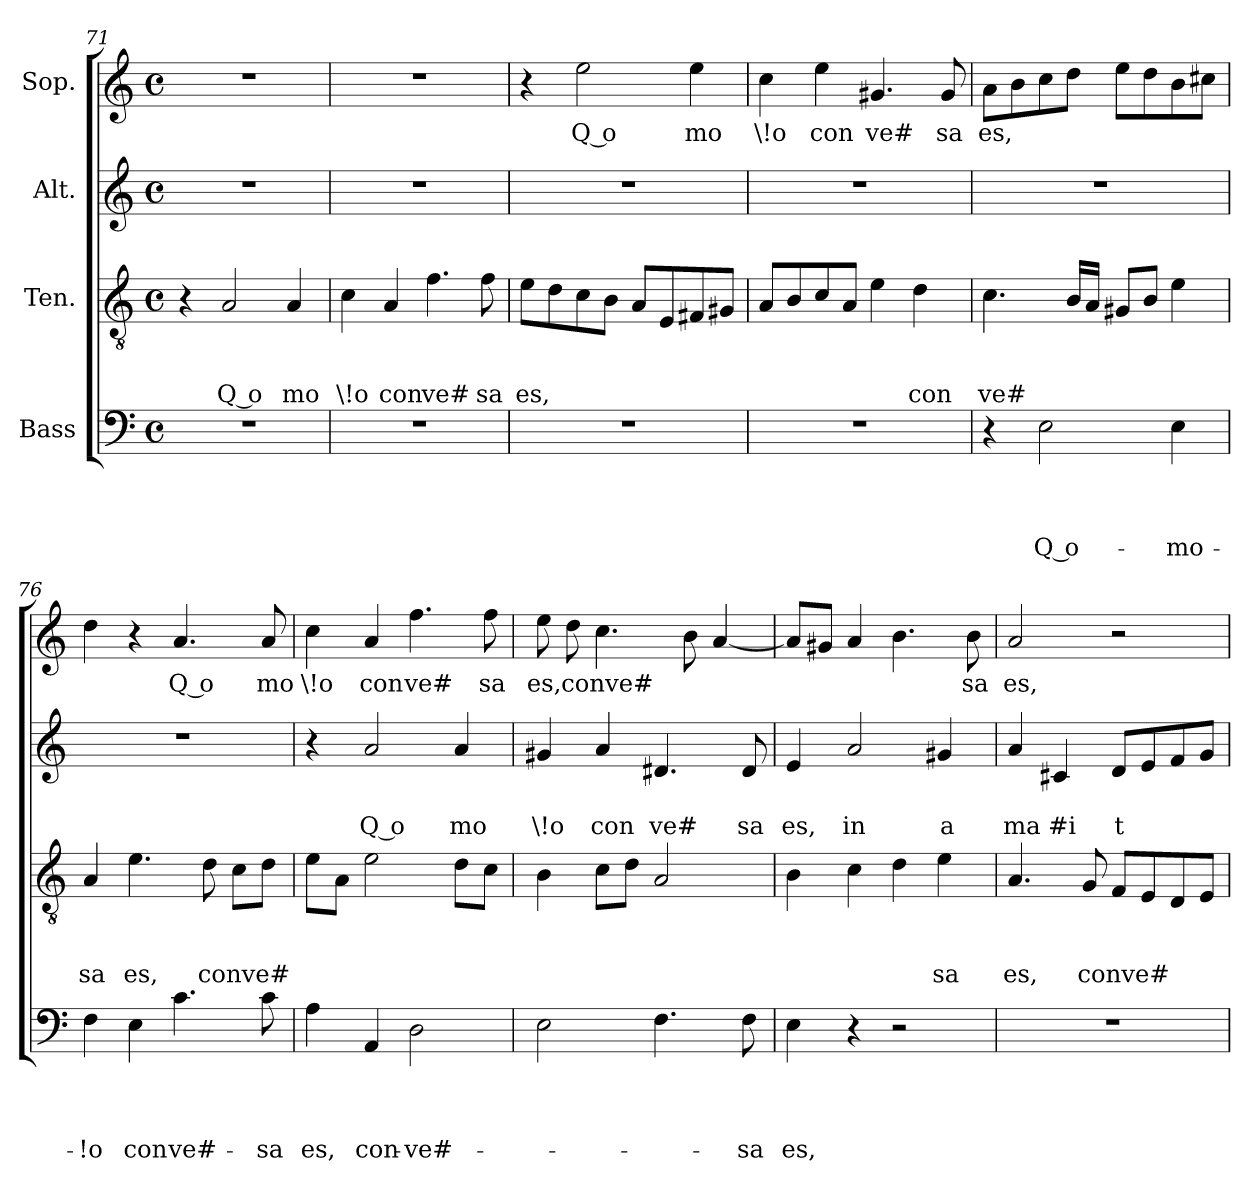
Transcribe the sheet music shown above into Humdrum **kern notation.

**kern	**text	**text	**text	**text	**kern	**text	**text	**text	**kern	**text	**text	**kern	**text
*part4	*part4	*part4	*part4	*part4	*part3	*part3	*part3	*part3	*part2	*part2	*part2	*part1	*part1
*staff4	*staff4	*staff4	*staff4	*staff4	*staff3	*staff3	*staff3	*staff3	*staff2	*staff2	*staff2	*staff1	*staff1
*I"Bass	*	*	*	*	*I"Ten.	*	*	*	*I"Alt.	*	*	*I"Sop.	*
*clefF4	*	*	*	*	*clefGv2	*	*	*	*clefG2	*	*	*clefG2	*
*k[]	*	*	*	*	*k[]	*	*	*	*k[]	*	*	*k[]	*
*C:	*	*	*	*	*C:	*	*	*	*C:	*	*	*C:	*
*M4/4	*	*	*	*	*M4/4	*	*	*	*M4/4	*	*	*M4/4	*
*met(c)	*	*	*	*	*met(c)	*	*	*	*met(c)	*	*	*met(c)	*
=71	=71	=71	=71	=71	=71	=71	=71	=71	=71	=71	=71	=71	=71
1r	.	.	.	.	4r	.	.	.	1r	.	.	1r	.
!	!	!	!	!	!	!	!	!LO:LY:b:rj	!	!	!	!	!
.	.	.	.	.	2A/	.	.	Q o	.	.	.	.	.
!	!	!	!	!	!	!	!	!LO:LY:b	!	!	!	!	!
.	.	.	.	.	4A/	.	.	mo	.	.	.	.	.
!!LO:LB:g=z
=72	=72	=72	=72	=72	=72	=72	=72	=72	=72	=72	=72	=72	=72
!	!	!	!	!	!	!	!	!LO:LY:b	!	!	!	!	!
1r	.	.	.	.	4c\	.	.	\!o	1r	.	.	1r	.
!	!	!	!	!	!	!	!	!LO:LY:b	!	!	!	!	!
.	.	.	.	.	4A/	.	.	con	.	.	.	.	.
!	!	!	!	!	!	!	!	!LO:LY:b	!	!	!	!	!
.	.	.	.	.	4.f\	.	.	ve#	.	.	.	.	.
!	!	!	!	!	!	!	!	!LO:LY:b	!	!	!	!	!
.	.	.	.	.	8f\	.	.	sa	.	.	.	.	.
=73	=73	=73	=73	=73	=73	=73	=73	=73	=73	=73	=73	=73	=73
!	!	!	!	!	!	!	!	!LO:LY:b	!	!	!	!	!
1r	.	.	.	.	8e\L	.	.	es,	1r	.	.	4r	.
.	.	.	.	.	8d\	.	.	.	.	.	.	.	.
!	!	!	!	!	!	!	!	!	!	!	!	!	!LO:LY:b:rj
.	.	.	.	.	8c\	.	.	.	.	.	.	2ee\	Q o
.	.	.	.	.	8B\J	.	.	.	.	.	.	.	.
.	.	.	.	.	8A/L	.	.	.	.	.	.	.	.
.	.	.	.	.	8E/	.	.	.	.	.	.	.	.
!	!	!	!	!	!	!	!	!	!	!	!	!	!LO:LY:b
.	.	.	.	.	8F#X/	.	.	.	.	.	.	4ee\	mo
.	.	.	.	.	8G#X/J	.	.	.	.	.	.	.	.
=74	=74	=74	=74	=74	=74	=74	=74	=74	=74	=74	=74	=74	=74
!	!	!	!	!	!	!	!	!	!	!	!	!	!LO:LY:b
1r	.	.	.	.	8A/L	.	.	.	1r	.	.	4cc\	\!o
.	.	.	.	.	8B/	.	.	.	.	.	.	.	.
!	!	!	!	!	!	!	!	!	!	!	!	!	!LO:LY:b
.	.	.	.	.	8c/	.	.	.	.	.	.	4ee\	con
.	.	.	.	.	8A/J	.	.	.	.	.	.	.	.
!	!	!	!	!	!	!	!	!	!	!	!	!	!LO:LY:b
.	.	.	.	.	4e\	.	.	.	.	.	.	4.g#X/	ve#
!	!	!	!	!	!	!	!	!LO:LY:b	!	!	!	!	!
.	.	.	.	.	4d\	.	.	con	.	.	.	.	.
!	!	!	!	!	!	!	!	!	!	!	!	!	!LO:LY:b
.	.	.	.	.	.	.	.	.	.	.	.	8g#/	sa
=75	=75	=75	=75	=75	=75	=75	=75	=75	=75	=75	=75	=75	=75
!	!	!	!	!	!	!	!	!LO:LY:b	!	!	!	!	!LO:LY:b
4r	.	.	.	.	4.c\	.	.	ve#	1r	.	.	8a\L	es,
.	.	.	.	.	.	.	.	.	.	.	.	8b\	.
!	!	!	!	!LO:LY:b:rj	!	!	!	!	!	!	!	!	!
2E\	.	.	.	Q o-	.	.	.	.	.	.	.	8cc\	.
.	.	.	.	.	16B/LL	.	.	.	.	.	.	8dd\J	.
.	.	.	.	.	16A/JJ	.	.	.	.	.	.	.	.
.	.	.	.	.	8G#X/L	.	.	.	.	.	.	8ee\L	.
.	.	.	.	.	8B/J	.	.	.	.	.	.	8dd\	.
!	!	!	!	!LO:LY:b	!	!	!	!	!	!	!	!	!
4E\	.	.	.	-mo-	4e\	.	.	.	.	.	.	8b\	.
.	.	.	.	.	.	.	.	.	.	.	.	8cc#X\J	.
=76	=76	=76	=76	=76	=76	=76	=76	=76	=76	=76	=76	=76	=76
!	!	!	!	!LO:LY:b	!	!	!	!LO:LY:b	!	!	!	!	!
4F\	.	.	.	-!o	4A/	.	.	sa	1r	.	.	4dd\	.
!	!	!	!	!LO:LY:b	!	!	!	!LO:LY:b	!	!	!	!	!
4E\	.	.	.	con	4.e\	.	.	es,	.	.	.	4r	.
!	!	!	!	!LO:LY:b	!	!	!	!	!	!	!	!	!LO:LY:b:rj
4.c\	.	.	.	ve#-	.	.	.	.	.	.	.	4.a/	Q o
!	!	!	!	!	!	!	!	!LO:LY:b	!	!	!	!	!
.	.	.	.	.	8d\	.	.	conve#	.	.	.	.	.
.	.	.	.	.	8c\L	.	.	.	.	.	.	.	.
!	!	!	!	!LO:LY:b	!	!	!	!	!	!	!	!	!LO:LY:b
8c\	.	.	.	-sa	8d\J	.	.	.	.	.	.	8a/	mo
=77	=77	=77	=77	=77	=77	=77	=77	=77	=77	=77	=77	=77	=77
!	!	!	!	!LO:LY:b	!	!	!	!	!	!	!	!	!LO:LY:b
4A\	.	.	.	es,	8e\L	.	.	.	4r	.	.	4cc\	\!o
.	.	.	.	.	8A\J	.	.	.	.	.	.	.	.
!	!	!	!	!LO:LY:b	!	!	!	!	!	!	!LO:LY:b:rj	!	!LO:LY:b
4AA/	.	.	.	con-	2e\	.	.	.	2a/	.	Q o	4a/	con
!	!	!	!	!LO:LY:b	!	!	!	!	!	!	!	!	!LO:LY:b
2D\	.	.	.	-ve#-	.	.	.	.	.	.	.	4.ff\	ve#
!	!	!	!	!	!	!	!	!	!	!	!LO:LY:b	!	!
.	.	.	.	.	8d\L	.	.	.	4a/	.	mo	.	.
!	!	!	!	!	!	!	!	!	!	!	!	!	!LO:LY:b
.	.	.	.	.	8c\J	.	.	.	.	.	.	8ff\	sa
!!LO:PB:g=z
=78	=78	=78	=78	=78	=78	=78	=78	=78	=78	=78	=78	=78	=78
!	!	!	!	!	!	!	!	!	!	!	!LO:LY:b	!	!LO:LY:b
2E\	.	.	.	.	4B\	.	.	.	4g#X/	.	\!o	8ee\	es,
!	!	!	!	!	!	!	!	!	!	!	!	!	!LO:LY:b
.	.	.	.	.	.	.	.	.	.	.	.	8dd\	conve#
!	!	!	!	!	!	!	!	!	!	!	!LO:LY:b	!	!
.	.	.	.	.	8c\L	.	.	.	4a/	.	con	4.cc\	.
.	.	.	.	.	8d\J	.	.	.	.	.	.	.	.
!	!	!	!	!	!	!	!	!	!	!	!LO:LY:b	!	!
4.F\	.	.	.	.	2A/	.	.	.	4.d#X/	.	ve#	.	.
.	.	.	.	.	.	.	.	.	.	.	.	8b\	.
.	.	.	.	.	.	.	.	.	.	.	.	[<4a/	.
!	!	!	!	!LO:LY:b	!	!	!	!	!	!	!LO:LY:b	!	!
8F\	.	.	.	-sa	.	.	.	.	8d#/	.	sa	.	.
=79	=79	=79	=79	=79	=79	=79	=79	=79	=79	=79	=79	=79	=79
!	!	!	!	!LO:LY:b	!	!	!	!	!	!	!LO:LY:b	!	!
4E\	.	.	.	es,	4B\	.	.	.	4e/	.	es,	8a/L]	.
.	.	.	.	.	.	.	.	.	.	.	.	8g#X/J	.
!	!	!	!	!	!	!	!	!	!	!	!LO:LY:b	!	!
4r	.	.	.	.	4c\	.	.	.	2a/	.	in	4a/	.
2r	.	.	.	.	4d\	.	.	.	.	.	.	4.b\	.
!	!	!	!	!	!	!	!	!LO:LY:b	!	!	!LO:LY:b	!	!
.	.	.	.	.	4e\	.	.	sa	4g#X/	.	a	.	.
!	!	!	!	!	!	!	!	!	!	!	!	!	!LO:LY:b
.	.	.	.	.	.	.	.	.	.	.	.	8b\	sa
=80	=80	=80	=80	=80	=80	=80	=80	=80	=80	=80	=80	=80	=80
!	!	!	!	!	!	!	!	!LO:LY:b	!	!	!LO:LY:b	!	!LO:LY:b
1r	.	.	.	.	4.A/	.	.	es,	4a/	.	ma	2a/	es,
!	!	!	!	!	!	!	!	!	!	!	!LO:LY:b	!	!
.	.	.	.	.	.	.	.	.	4c#X/	.	#i	.	.
!	!	!	!	!	!	!	!	!LO:LY:b	!	!	!	!	!
.	.	.	.	.	8G/	.	.	conve#	.	.	.	.	.
!	!	!	!	!	!	!	!	!	!	!	!LO:LY:b:rj	!	!
.	.	.	.	.	8F/L	.	.	.	8d/L	.	t	2r	.
.	.	.	.	.	8E/	.	.	.	8e/	.	.	.	.
.	.	.	.	.	8D/	.	.	.	8f/	.	.	.	.
.	.	.	.	.	8E/J	.	.	.	8g/J	.	.	.	.
=	=	=	=	=	=	=	=	=	=	=	=	=	=
*-	*-	*-	*-	*-	*-	*-	*-	*-	*-	*-	*-	*-	*-
